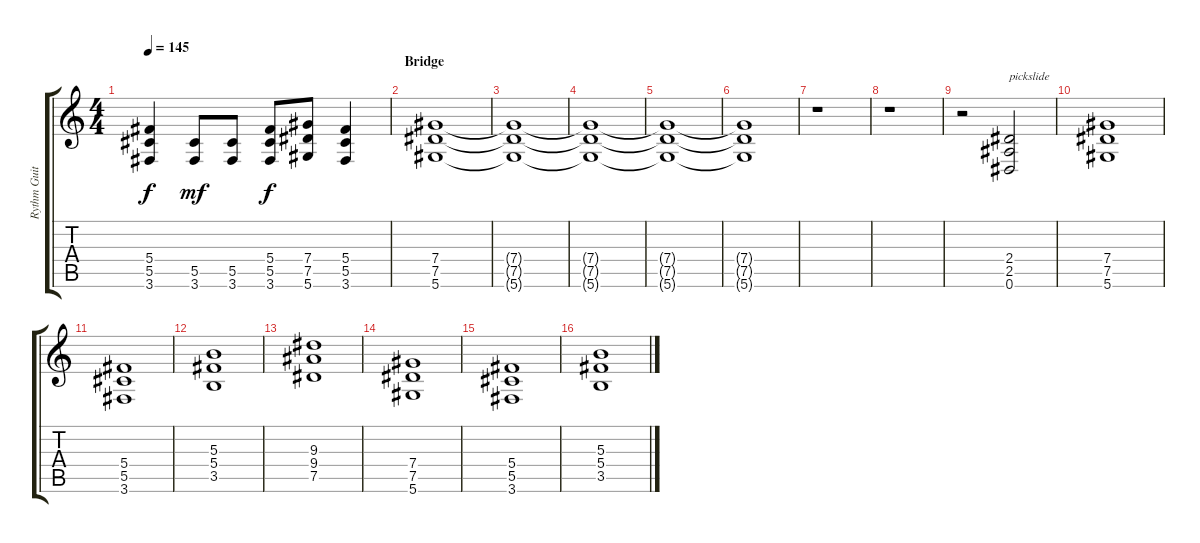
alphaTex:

\track ("Rythm Guitar" "Rythm Guit") {instrument distortionguitar}
\staff {score tabs}
\tuning (Eb4 Bb3 Gb3 Db3 Ab2 Eb2) {hide}
\ts (4 4)
\tempo 145
\clef g2
\ks c
(5.4 5.5 3.6).4{dy f} (5.5 3.6).8{dy mf} (5.5 3.6).8 (5.4 5.5 3.6).8{dy f} (7.4 7.5 5.6).8 (5.4 5.5 3.6).4 |
\section ("" "Bridge")
(7.4 7.5 5.6).1 |
(7.4{t} 7.5{t} 5.6{t}).1 |
(7.4{t} 7.5{t} 5.6{t}).1 |
(7.4{t} 7.5{t} 5.6{t}).1{volume 6} |
(7.4{t} 7.5{t} 5.6{t}).1{volume 0} |
r.1{volume 16} |
r.1 |
r.2 (2.4 2.5 0.6).2{txt "pickslide"} |
(7.4 7.5 5.6).1 |
(5.4 5.5 3.6).1 |
(5.3 5.4 3.5).1 |
(9.3 9.4 7.5).1 |
(7.4 7.5 5.6).1 |
(5.4 5.5 3.6).1 |
(5.3 5.4 3.5).1
